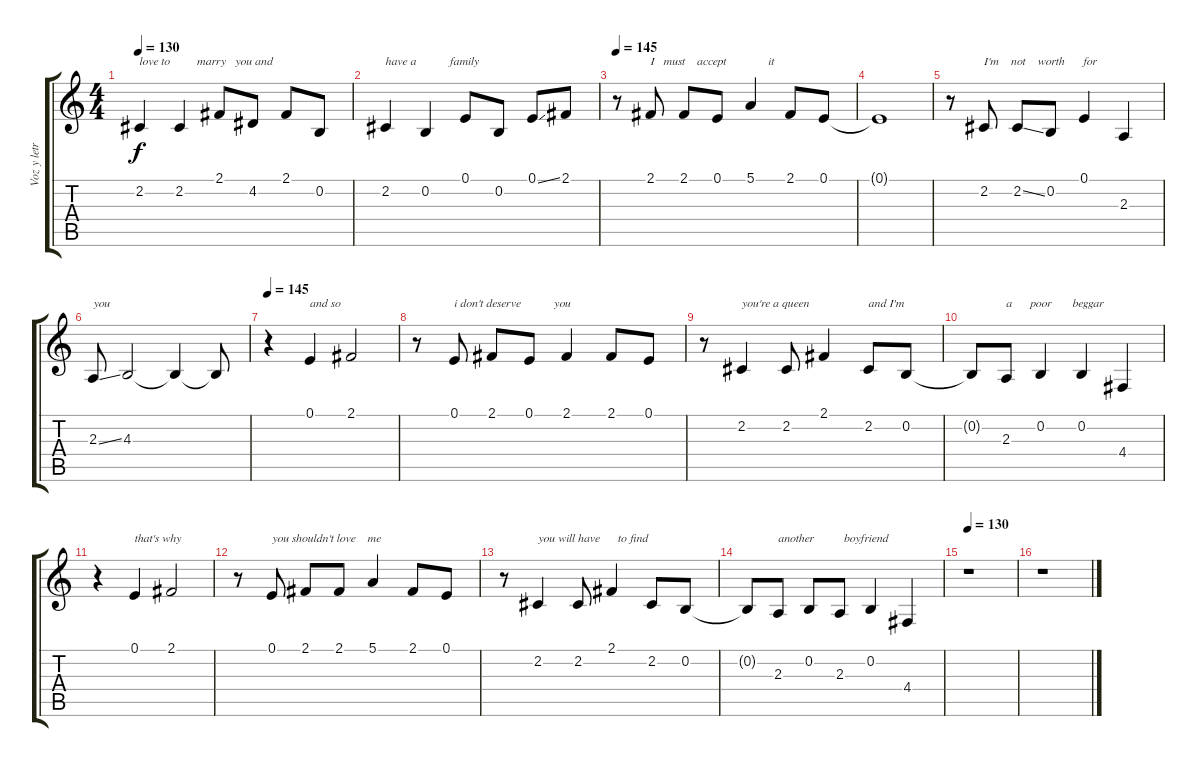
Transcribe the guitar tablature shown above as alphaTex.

\track ("Voz y letra" "Voz y letr") {instrument tenorsax}
\staff {score tabs}
\tuning (E4 B3 G3 D3 A2 E2) {hide}
\ts (4 4)
\tempo 130
\clef g2
\ks c
2.2.4{txt "love to         marry   you and" dy f} 2.2.4 2.1.8 4.2.8 2.1.8 0.2.8 |
2.2.4{txt "have a           family"} 0.2.4 0.1.8 0.2.8 0.1{ss}.8 2.1.8 |
\tempo 145
r.8 2.1.8{txt "I   must    accept              it"} 2.1.8 0.1.8 5.1.4 2.1.8 0.1.8 |
0.1{t}.1 |
r.8 2.2.8{txt "I'm    not    worth      for"} 2.2{ss}.8 0.2.8 0.1.4 2.3.4 |
2.3{ss}.8{txt "you"} 4.3.2 4.3{t}.4 4.3{t}.8 |
\tempo 145
r.4 0.1.4{txt "and so"} 2.1.2 |
r.8 0.1.8{txt "i don't deserve           you"} 2.1.8 0.1.8 2.1.4 2.1.8 0.1.8 |
r.8 2.2.4{txt "you're a queen"} 2.2.8 2.1.4 2.2.8{txt "and I'm"} 0.2.8 |
0.2{t}.8 2.3.8{txt "a      poor       beggar"} 0.2.4 0.2.4 4.4.4 |
r.4 0.1.4{txt "that's why"} 2.1.2 |
r.8 0.1.8{txt "you shouldn't love    me"} 2.1.8 2.1.8 5.1.4 2.1.8 0.1.8 |
r.8 2.2.4{txt "you will have      to find"} 2.2.8 2.1.4 2.2.8 0.2.8 |
0.2{t}.8 2.3.8{txt "another          boyfriend"} 0.2.8 2.3.8 0.2.4 4.4.4 |
\tempo 130
r.1 |
r.1
